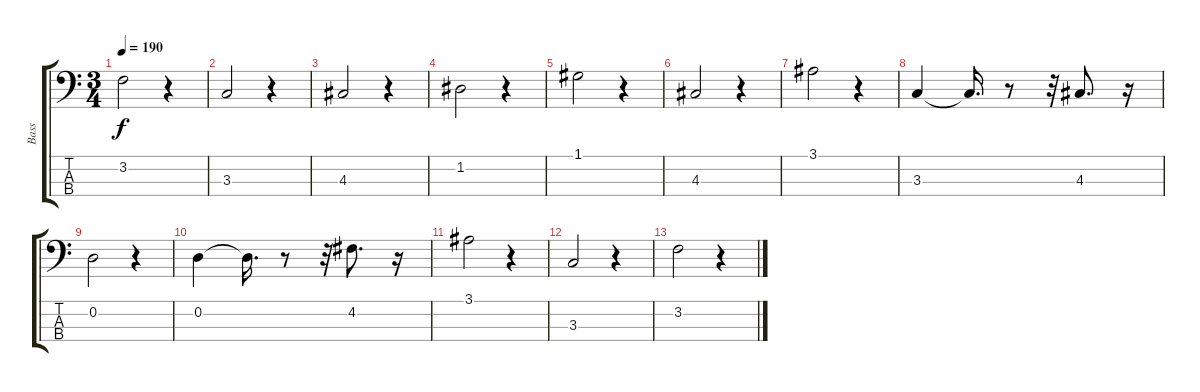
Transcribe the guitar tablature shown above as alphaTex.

\track ("Bass" "Bass") {instrument acousticbass}
\staff {score tabs}
\tuning (G2 D2 A1 E1) {hide}
\ts (3 4)
\tempo 190
\clef f4
\ks c
3.2.2{dy f} r.4 |
3.3.2 r.4 |
4.3.2 r.4 |
1.2.2 r.4 |
1.1.2 r.4 |
4.3.2 r.4 |
3.1.2 r.4 |
3.3.4 3.3{t}.16{d} r.8 r.32 4.3.8{d} r.16 |
0.2.2 r.4 |
0.2.4 0.2{t}.16{d} r.8 r.32 4.2.8{d} r.16 |
3.1.2 r.4 |
3.3.2 r.4 |
3.2.2 r.4
